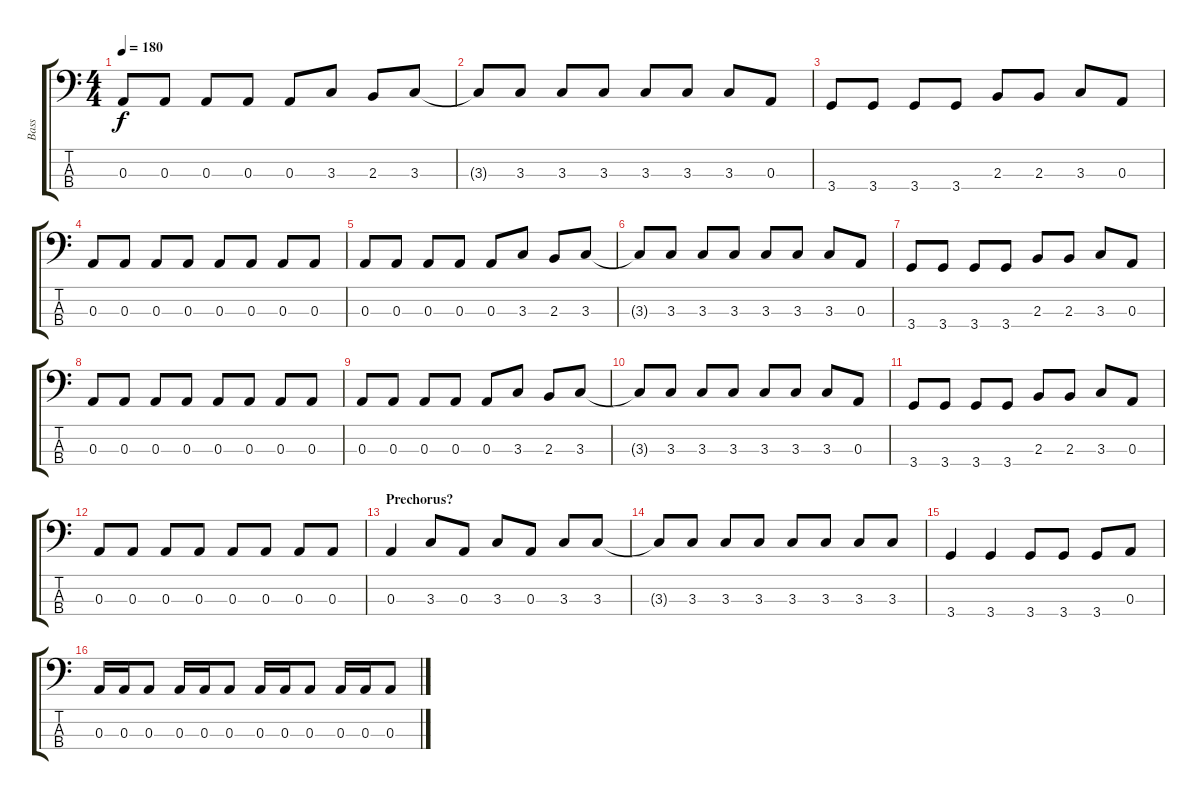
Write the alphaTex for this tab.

\track ("Bass" "Bass") {instrument electricbassfinger}
\staff {score tabs}
\tuning (G2 D2 A1 E1) {hide}
\ts (4 4)
\tempo 180
\clef f4
\ks c
0.3.8{dy f} 0.3.8 0.3.8 0.3.8 0.3.8 3.3.8 2.3.8 3.3.8 |
3.3{t}.8 3.3.8 3.3.8 3.3.8 3.3.8 3.3.8 3.3.8 0.3.8 |
3.4.8 3.4.8 3.4.8 3.4.8 2.3.8 2.3.8 3.3.8 0.3.8 |
0.3.8 0.3.8 0.3.8 0.3.8 0.3.8 0.3.8 0.3.8 0.3.8 |
0.3.8 0.3.8 0.3.8 0.3.8 0.3.8 3.3.8 2.3.8 3.3.8 |
3.3{t}.8 3.3.8 3.3.8 3.3.8 3.3.8 3.3.8 3.3.8 0.3.8 |
3.4.8 3.4.8 3.4.8 3.4.8 2.3.8 2.3.8 3.3.8 0.3.8 |
0.3.8 0.3.8 0.3.8 0.3.8 0.3.8 0.3.8 0.3.8 0.3.8 |
0.3.8 0.3.8 0.3.8 0.3.8 0.3.8 3.3.8 2.3.8 3.3.8 |
3.3{t}.8 3.3.8 3.3.8 3.3.8 3.3.8 3.3.8 3.3.8 0.3.8 |
3.4.8 3.4.8 3.4.8 3.4.8 2.3.8 2.3.8 3.3.8 0.3.8 |
0.3.8 0.3.8 0.3.8 0.3.8 0.3.8 0.3.8 0.3.8 0.3.8 |
\section ("" "Prechorus?")
0.3.4 3.3.8 0.3.8 3.3.8 0.3.8 3.3.8 3.3.8 |
3.3{t}.8 3.3.8 3.3.8 3.3.8 3.3.8 3.3.8 3.3.8 3.3.8 |
3.4.4 3.4.4 3.4.8 3.4.8 3.4.8 0.3.8 |
0.3.16 0.3.16 0.3.8 0.3.16 0.3.16 0.3.8 0.3.16 0.3.16 0.3.8 0.3.16 0.3.16 0.3.8
